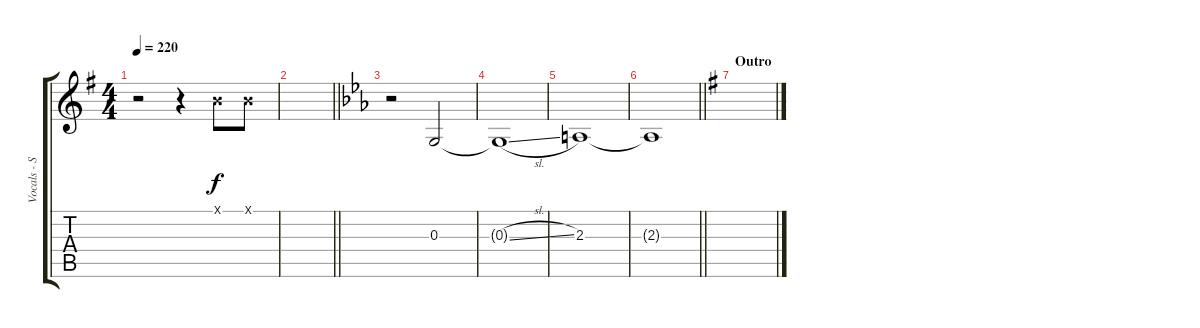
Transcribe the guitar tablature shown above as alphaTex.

\track ("Vocals - Simon Neil" "Vocals - S") {instrument altosax}
\staff {score tabs}
\tuning (E4 B3 G3 D3 A2 E2) {hide}
\ts (4 4)
\tempo 220
\clef g2
\ks eminor
r.2{dy f} r.4 7.1{x}.8 7.1{x}.8 |
\barLineRight lightlight
|
\ks eb
r.2 0.3.2 |
0.3{sl t}.1 |
2.3.1 |
\barLineRight lightlight
2.3{t}.1 |
\section ("" "Outro")
\ks eminor
